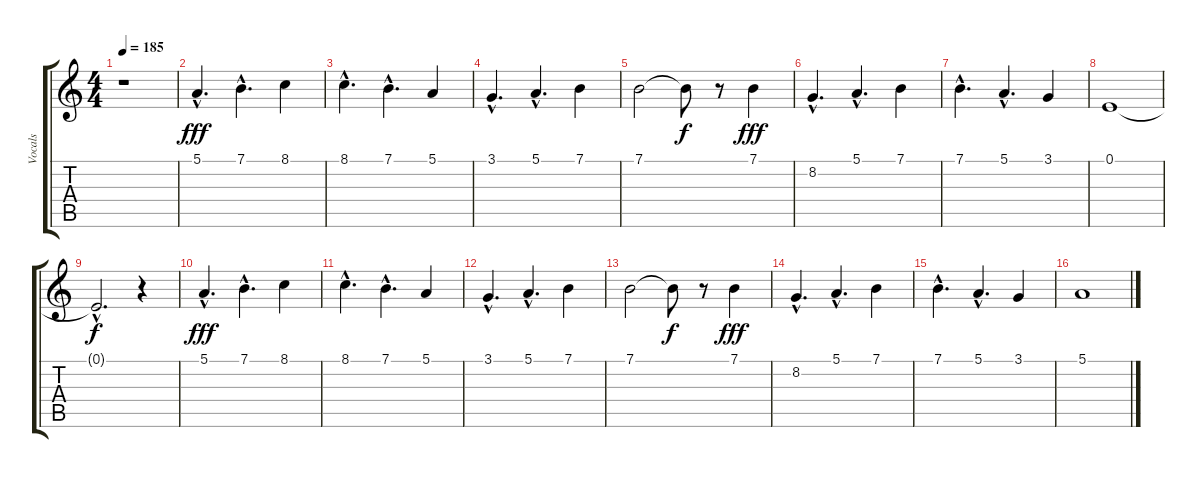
\track ("Vocals" "Vocals") {instrument choiraahs}
\staff {score tabs}
\tuning (E4 B3 G3 D3 A2 E2) {hide}
\ts (4 4)
\tempo 185
\clef g2
\ks c
r.1{dy f} |
5.1{hac}.4{d dy fff} 7.1{hac}.4{d} 8.1.4 |
8.1{hac}.4{d} 7.1{hac}.4{d} 5.1.4 |
3.1{hac}.4{d} 5.1{hac}.4{d} 7.1.4 |
7.1.2 7.1{t}.8{dy f} r.8 7.1.4{dy fff} |
8.2{hac}.4{d} 5.1{hac}.4{d} 7.1.4 |
7.1{hac}.4{d} 5.1{hac}.4{d} 3.1.4 |
0.1.1 |
0.1{hac t}.2{d dy f} r.4 |
5.1{hac}.4{d dy fff} 7.1{hac}.4{d} 8.1.4 |
8.1{hac}.4{d} 7.1{hac}.4{d} 5.1.4 |
3.1{hac}.4{d} 5.1{hac}.4{d} 7.1.4 |
7.1.2 7.1{t}.8{dy f} r.8 7.1.4{dy fff} |
8.2{hac}.4{d} 5.1{hac}.4{d} 7.1.4 |
7.1{hac}.4{d} 5.1{hac}.4{d} 3.1.4 |
5.1.1
